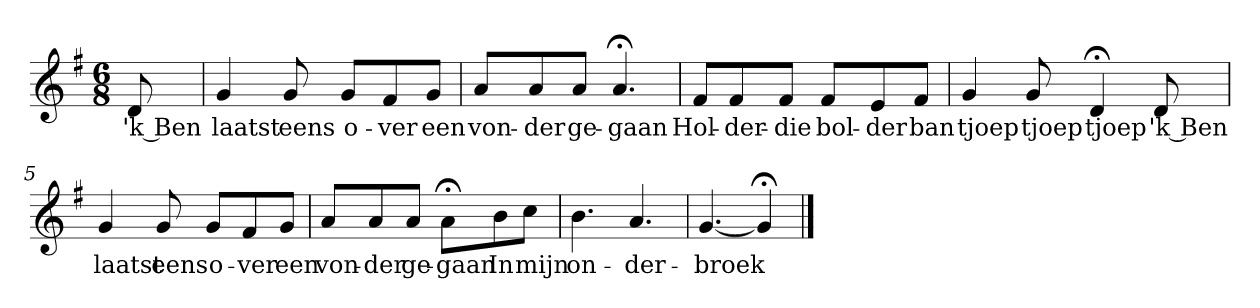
**kern	**text
*part1	*part1
*staff1	*staff1
*k[f#]	*
*G:	*
*M6/8	*
*MM120	*
=	=
8d	'k Ben
=1	=1
4g	laatst
8g	eens
8gL	o-
8f#	-ver
8gJ	een
=2	=2
8aL	von-
8a	-der
8aJ	ge-
4.a;<	-gaan
=3	=3
8f#L	Hol-
8f#	-der-
8f#J	-die
8f#L	bol-
8e	-der
8f#J	ban
=4	=4
4g	tjoep
8g	tjoep
4d;<	tjoep
8d	'k Ben
=5	=5
4g	laatst
8g	eens
8gL	o-
8f#	-ver
8gJ	een
=6	=6
8aL	von-
8a	-der
8aJ	ge-
8a;<L	-gaan
8b	In
8ccJ	mijn
=7	=7
4.b	on-
4.a	-der-
=8	=8
[4.g	-broek
4g;<]	.
==	==
*-	*-
